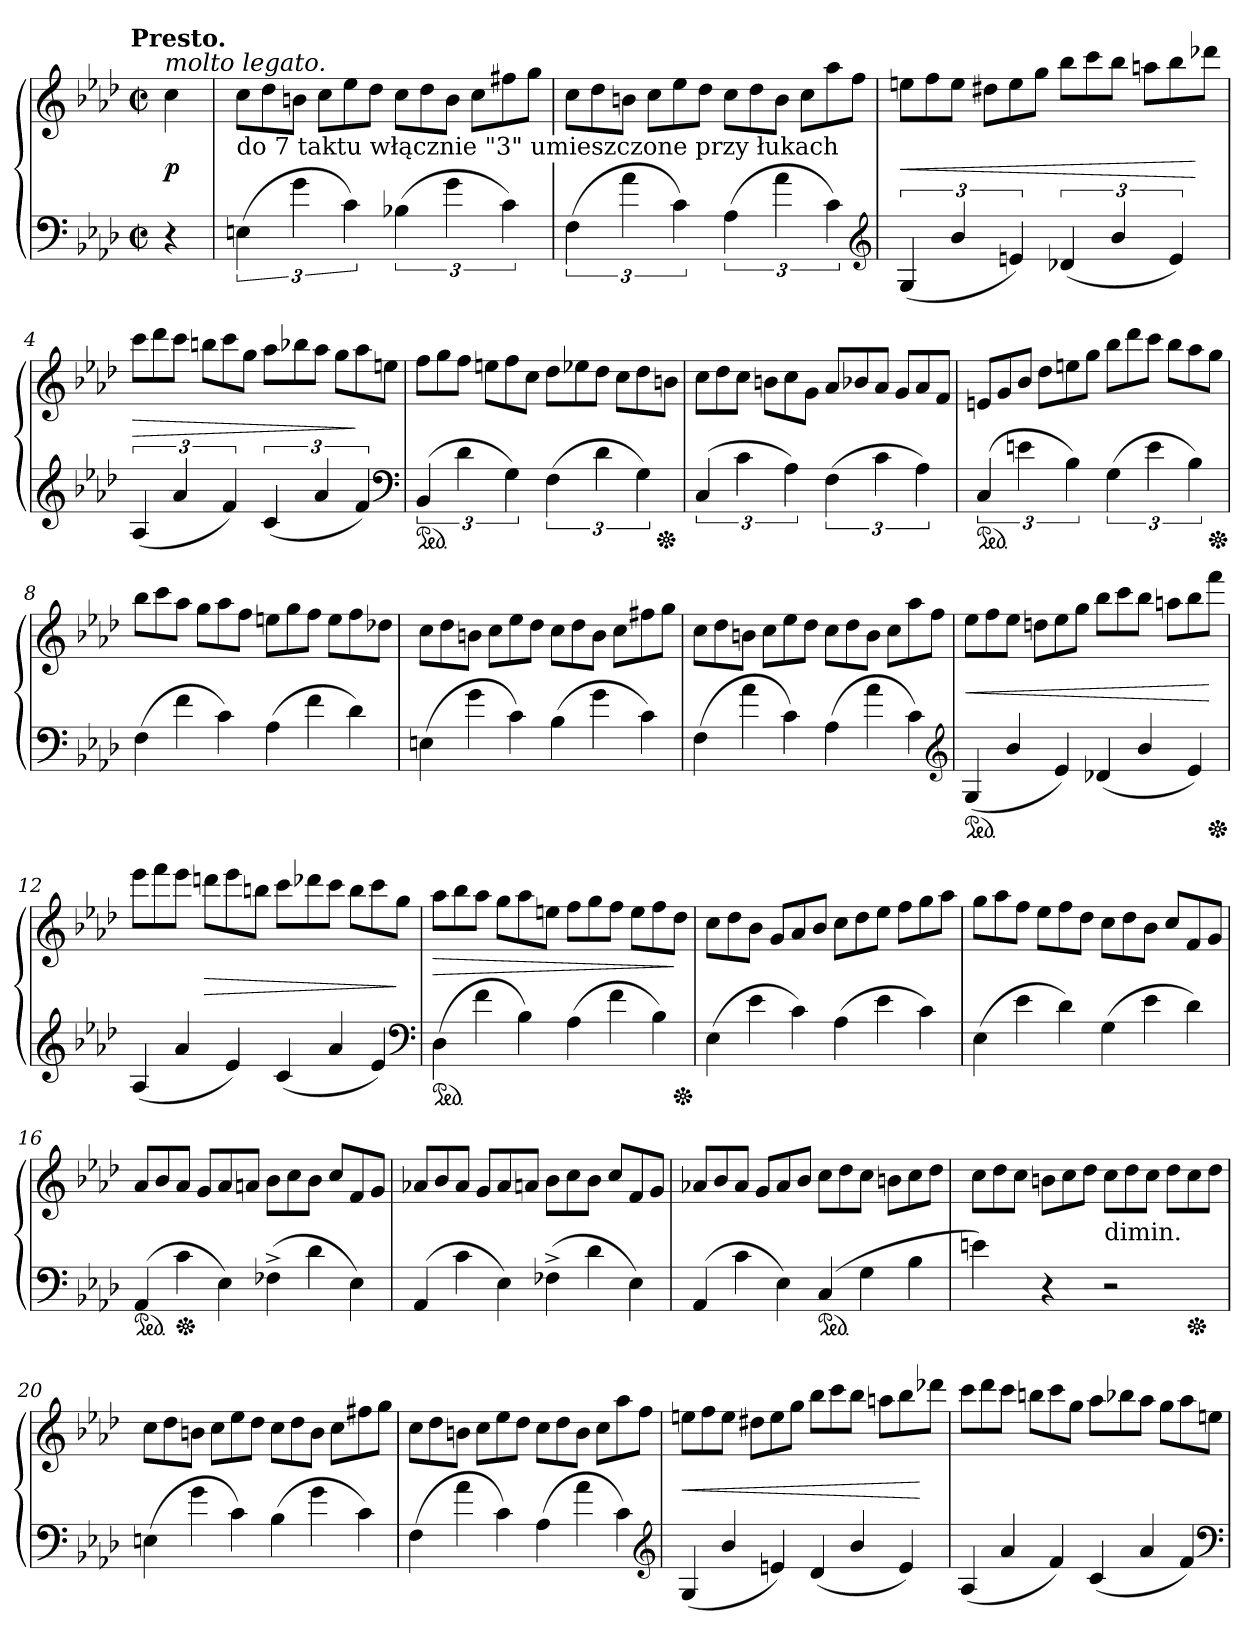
**kern	**kern	**dynam
*part1	*part1	*part1
*staff2	*staff1	*staff1/2
*clefF4	*clefG2	*
*k[b-e-a-d-]	*k[b-e-a-d-]	*
!!LO:TX:omd:t=Presto.
*M2/2	*M2/2	*
*met(c|)	*met(c|)	*
=	=	=
!	!LO:TX:a:i:t=molto legato.	!
4r	4cc	p
=1	=1	=1
*	*Xtuplet	*
!LO:TX:a:t=do 7 taktu włącznie "3" umieszczone przy łukach	!	!
(6En	12ccL	.
.	12dd-	.
6g	12bnJ	.
.	12ccL	.
6c)	12ee-	.
.	12dd-J	.
(6B-X	12ccL	.
.	12dd-	.
6g	12bJ	.
.	12ccL	.
6c)	12ff#X	.
.	12ggJ	.
=2	=2	=2
(6F	12ccL	.
.	12dd-	.
6a-	12bnJ	.
.	12ccL	.
6c)	12ee-	.
.	12dd-J	.
(6A-	12ccL	.
.	12dd-	.
6a-	12bJ	.
.	12ccL	.
6c)	12aa-	.
.	12ffJ	.
*clefG2	*	*
=3	=3	=3
(<6G	12eenL	<
.	12ff	.
6b-/	12eeJ	.
.	12dd#XL	.
6en)	12ee	.
.	12ggJ	.
(<6d-X	12bb-L	.
.	12ccc	.
6b-/	12bb-J	.
.	12aanL	.
6e)	12bb-	.
.	12ddd-XJ	[
=4	=4	=4
(6A-	12cccL	>
.	12ddd-	.
6a-	12cccJ	.
.	12bbnL	.
6f)	12ccc	.
.	12ggJ	.
(6c	12aa-L	.
.	12bb-X	.
6a-	12aa-J	.
.	12ggL	.
6f)	12aa-	]
.	12eenJ	.
*clefF4	*	*
=5	=5	=5
*ped	*	*
(6BB-	12ffL	.
.	12gg	.
6d-	12ffJ	.
.	12eenL	.
6G)	12ff	.
.	12ccJ	.
(6F	12dd-L	.
.	12ee-X	.
6d-	12dd-J	.
.	12ccL	.
6G)	12dd-	.
*Xped	*	*
.	12bnJ	.
=6	=6	=6
(6C	12ccL	.
.	12dd-	.
6c	12ccJ	.
.	12bn\L	.
6A-)	12cc\	.
.	12g\J	.
(6F	12a-L	.
.	12b-X	.
6c	12a-J	.
.	12gL	.
6A-)	12a-	.
.	12fJ	.
=7	=7	=7
*ped	*	*
(6C	12enL	.
.	12g	.
6en	12b-J	.
.	12dd-L	.
6B-)	12een	.
.	12ggJ	.
(6G	12bb-L	.
.	12ddd-	.
6e	12cccJ	.
.	12bb-L	.
6B-)	12aa-	.
*Xped	*	*
.	12ggJ	.
=8	=8	=8
*Xtuplet	*	*
(6F	12bb-L	.
.	12ccc	.
6f	12aa-J	.
.	12ggL	.
6c)	12aa-	.
.	12ffJ	.
(6A-	12eenL	.
.	12gg	.
6f	12ffJ	.
.	12eeL	.
6d-)	12ff	.
.	12dd-XJ	.
=9	=9	=9
(6En	12ccL	.
.	12dd-	.
6g	12bnJ	.
.	12ccL	.
6c)	12ee-	.
.	12dd-J	.
(6B-	12ccL	.
.	12dd-	.
6g	12bJ	.
.	12ccL	.
6c)	12ff#X	.
.	12ggJ	.
=10	=10	=10
(6F	12ccL	.
.	12dd-	.
6a-	12bnJ	.
.	12ccL	.
6c)	12ee-	.
.	12dd-J	.
(6A-	12ccL	.
.	12dd-	.
6a-	12bJ	.
.	12ccL	.
6c)	12aa-	.
.	12ffJ	.
*clefG2	*	*
=11	=11	=11
*ped	*	*
(<6G	12ee-L	<
.	12ff	.
6b-/	12ee-J	.
.	12ddnL	.
6e-)	12ee-	.
.	12ggJ	.
(<6d-X	12bb-L	.
.	12ccc	.
6b-/	12bb-J	.
.	12aanL	.
6e-)	12bb-	.
*Xped	*	*
.	12fffJ	[
=12	=12	=12
(6A-	12eee-L	.
.	12fff	.
6a-	12eee-J	.
.	12dddnL	>
6e-)	12eee-	.
.	12bbnJ	.
(6c	12cccL	.
.	12ddd-X	.
6a-	12cccJ	.
.	12bbL	.
6e-)	12ccc	.
.	12ggJ	]
*clefF4	*	*
=13	=13	=13
*ped	*	*
(6D-	12aa-L	>
.	12bb-	.
6f	12aa-J	.
.	12ggL	.
6B-)	12aa-	.
.	12eenJ	.
(6A-	12ffL	.
.	12gg	.
6f	12ffJ	.
.	12eeL	.
6B-)	12ff	.
*Xped	*	*
.	12dd-J	]
=14	=14	=14
(6E-	12ccL	.
.	12dd-	.
6e-	12b-J	.
.	12gL	.
6c)	12a-	.
.	12b-J	.
(6A-	12ccL	.
.	12dd-	.
6e-	12ee-J	.
.	12ffL	.
6c)	12gg	.
.	12aa-J	.
=15	=15	=15
(6E-	12ggL	.
.	12aa-	.
6e-	12ffJ	.
.	12ee-L	.
6d-)	12ff	.
.	12dd-J	.
(6G	12ccL	.
.	12dd-	.
6e-	12b-J	.
.	12ccL	.
6d-)	12f	.
.	12gJ	.
=16	=16	=16
*ped	*	*
(6AA-	12a-L	.
.	12b-	.
*Xped	*	*
6c	12a-J	.
.	12gL	.
6E-)	12a-	.
.	12anJ	.
(6F-X^<	12b-L	.
.	12cc	.
6d-	12b-J	.
.	12ccL	.
6E-)	12f	.
.	12gJ	.
=17	=17	=17
(6AA-	12a-XL	.
.	12b-	.
6c	12a-J	.
.	12gL	.
6E-)	12a-	.
.	12anJ	.
(6F-X^<	12b-L	.
.	12cc	.
6d-	12b-J	.
.	12ccL	.
6E-)	12f	.
.	12gJ	.
=18	=18	=18
(6AA-	12a-XL	.
.	12b-	.
6c	12a-J	.
.	12gL	.
6E-)	12a-	.
.	12b-J	.
*ped	*	*
(6C	12ccL	.
.	12dd-	.
6G	12ccJ	.
.	12bnL	.
6B-	12cc	.
.	12dd-J	.
=19	=19	=19
4en)	12ccL	.
.	12dd-	.
.	12ccJ	.
4r	12bnL	.
.	12cc	.
.	12dd-J	.
!	!LO:TX:c:t=dimin.	!
2r	12ccL	.
.	12dd-	.
.	12ccJ	.
.	12dd-L	.
*Xped	*	*
.	12cc	.
.	12dd-J	.
=20	=20	=20
(6En	12ccL	.
.	12dd-	.
6g	12bnJ	.
.	12ccL	.
6c)	12ee-	.
.	12dd-J	.
(6B-	12ccL	.
.	12dd-	.
6g	12bJ	.
.	12ccL	.
6c)	12ff#X	.
.	12ggJ	.
=21	=21	=21
(6F	12ccL	.
.	12dd-	.
6a-	12bnJ	.
.	12ccL	.
6c)	12ee-	.
.	12dd-J	.
(6A-	12ccL	.
.	12dd-	.
6a-	12bJ	.
.	12ccL	.
6c)	12aa-	.
.	12ffJ	.
*clefG2	*	*
=22	=22	=22
(6G	12eenL	<
.	12ff	.
6b-/	12eeJ	.
.	12dd#XL	.
6en)	12ee	.
.	12ggJ	.
(6d-	12bb-L	.
.	12ccc	.
6b-/	12bb-J	.
.	12aanL	.
6e)	12bb-	.
.	12ddd-XJ	[
=23	=23	=23
(6A-	12cccL	.
.	12ddd-	.
6a-	12cccJ	.
.	12bbnL	.
6f)	12ccc	.
.	12ggJ	.
(6c	12aa-L	.
.	12bb-X	.
6a-	12aa-J	.
.	12ggL	.
6f)	12aa-	.
.	12eenJ	.
*clefF4	*	*
=	=	=
*-	*-	*-
